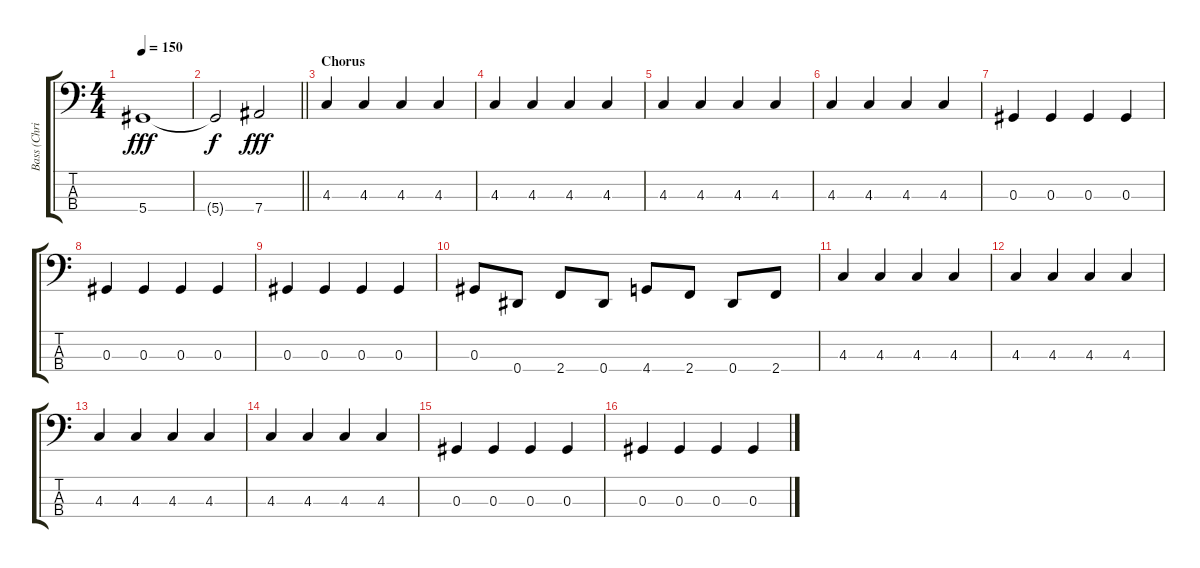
\track ("Bass (Christopher Steele)" "Bass (Chri") {instrument electricbassfinger}
\staff {score tabs}
\tuning (Gb2 Db2 Ab1 Eb1) {hide}
\ts (4 4)
\tempo 150
\clef f4
\ks c
5.4.1{dy fff} |
\barLineRight lightlight
5.4{t}.2{dy f} 7.4.2{dy fff} |
\section ("" "Chorus")
4.3.4 4.3.4 4.3.4 4.3.4 |
4.3.4 4.3.4 4.3.4 4.3.4 |
4.3.4 4.3.4 4.3.4 4.3.4 |
4.3.4 4.3.4 4.3.4 4.3.4 |
0.3.4 0.3.4 0.3.4 0.3.4 |
0.3.4 0.3.4 0.3.4 0.3.4 |
0.3.4 0.3.4 0.3.4 0.3.4 |
0.3.8 0.4.8 2.4.8 0.4.8 4.4.8 2.4.8 0.4.8 2.4.8 |
4.3.4 4.3.4 4.3.4 4.3.4 |
4.3.4 4.3.4 4.3.4 4.3.4 |
4.3.4 4.3.4 4.3.4 4.3.4 |
4.3.4 4.3.4 4.3.4 4.3.4 |
0.3.4 0.3.4 0.3.4 0.3.4 |
0.3.4 0.3.4 0.3.4 0.3.4
